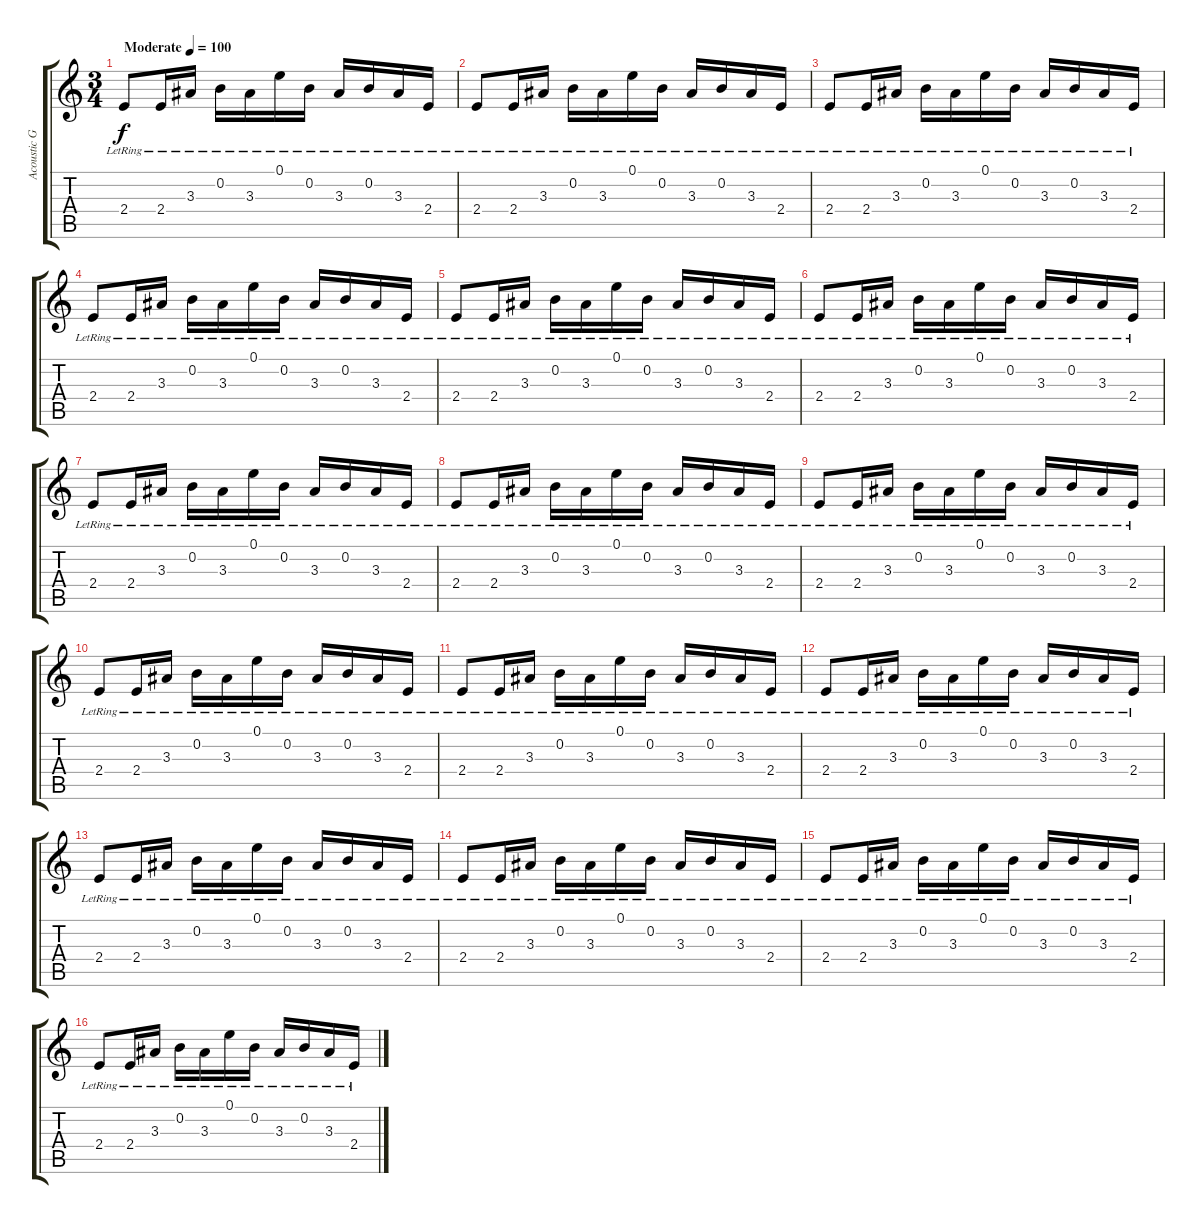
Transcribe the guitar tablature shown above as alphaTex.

\track ("Acoustic Guitar" "Acoustic G") {instrument acousticguitarsteel}
\staff {score tabs}
\tuning (E4 B3 G3 D3 A2 E2) {hide}
\ts (3 4)
\tempo (100 "Moderate")
\clef g2
\ks c
2.4{lr}.8{dy f volume 0 instrument acousticguitarsteel} 2.4{lr}.16{volume 4} 3.3{lr}.16 0.2{lr}.16 3.3{lr}.16 0.1{lr}.16 0.2{lr}.16 3.3{lr}.16 0.2{lr}.16 3.3{lr}.16 2.4{lr}.16 |
2.4{lr}.8 2.4{lr}.16 3.3{lr}.16 0.2{lr}.16 3.3{lr}.16 0.1{lr}.16 0.2{lr}.16 3.3{lr}.16 0.2{lr}.16 3.3{lr}.16 2.4{lr}.16 |
2.4{lr}.8 2.4{lr}.16 3.3{lr}.16 0.2{lr}.16 3.3{lr}.16 0.1{lr}.16 0.2{lr}.16 3.3{lr}.16 0.2{lr}.16 3.3{lr}.16 2.4{lr}.16{volume 8} |
2.4{lr}.8 2.4{lr}.16 3.3{lr}.16 0.2{lr}.16 3.3{lr}.16 0.1{lr}.16 0.2{lr}.16 3.3{lr}.16 0.2{lr}.16 3.3{lr}.16 2.4{lr}.16 |
2.4{lr}.8 2.4{lr}.16 3.3{lr}.16 0.2{lr}.16 3.3{lr}.16 0.1{lr}.16 0.2{lr}.16 3.3{lr}.16 0.2{lr}.16 3.3{lr}.16 2.4{lr}.16 |
2.4{lr}.8 2.4{lr}.16 3.3{lr}.16 0.2{lr}.16 3.3{lr}.16 0.1{lr}.16 0.2{lr}.16 3.3{lr}.16 0.2{lr}.16 3.3{lr}.16 2.4{lr}.16 |
2.4{lr}.8 2.4{lr}.16 3.3{lr}.16 0.2{lr}.16 3.3{lr}.16 0.1{lr}.16 0.2{lr}.16 3.3{lr}.16 0.2{lr}.16 3.3{lr}.16 2.4{lr}.16 |
2.4{lr}.8 2.4{lr}.16 3.3{lr}.16 0.2{lr}.16 3.3{lr}.16 0.1{lr}.16 0.2{lr}.16 3.3{lr}.16 0.2{lr}.16 3.3{lr}.16 2.4{lr}.16 |
2.4{lr}.8 2.4{lr}.16 3.3{lr}.16 0.2{lr}.16{volume 12} 3.3{lr}.16 0.1{lr}.16 0.2{lr}.16 3.3{lr}.16 0.2{lr}.16 3.3{lr}.16 2.4{lr}.16 |
2.4{lr}.8 2.4{lr}.16 3.3{lr}.16 0.2{lr}.16 3.3{lr}.16 0.1{lr}.16 0.2{lr}.16 3.3{lr}.16 0.2{lr}.16 3.3{lr}.16 2.4{lr}.16 |
2.4{lr}.8 2.4{lr}.16 3.3{lr}.16 0.2{lr}.16 3.3{lr}.16 0.1{lr}.16 0.2{lr}.16 3.3{lr}.16 0.2{lr}.16 3.3{lr}.16 2.4{lr}.16 |
2.4{lr}.8 2.4{lr}.16 3.3{lr}.16 0.2{lr}.16 3.3{lr}.16 0.1{lr}.16 0.2{lr}.16 3.3{lr}.16 0.2{lr}.16 3.3{lr}.16 2.4{lr}.16 |
2.4{lr}.8 2.4{lr}.16 3.3{lr}.16 0.2{lr}.16 3.3{lr}.16 0.1{lr}.16 0.2{lr}.16 3.3{lr}.16 0.2{lr}.16 3.3{lr}.16 2.4{lr}.16 |
2.4{lr}.8 2.4{lr}.16 3.3{lr}.16 0.2{lr}.16 3.3{lr}.16 0.1{lr}.16 0.2{lr}.16 3.3{lr}.16 0.2{lr}.16 3.3{lr}.16 2.4{lr}.16 |
2.4{lr}.8 2.4{lr}.16 3.3{lr}.16 0.2{lr}.16 3.3{lr}.16 0.1{lr}.16 0.2{lr}.16 3.3{lr}.16 0.2{lr}.16 3.3{lr}.16 2.4{lr}.16 |
2.4{lr}.8 2.4{lr}.16 3.3{lr}.16 0.2{lr}.16 3.3{lr}.16 0.1{lr}.16 0.2{lr}.16 3.3{lr}.16 0.2{lr}.16 3.3{lr}.16 2.4{lr}.16
